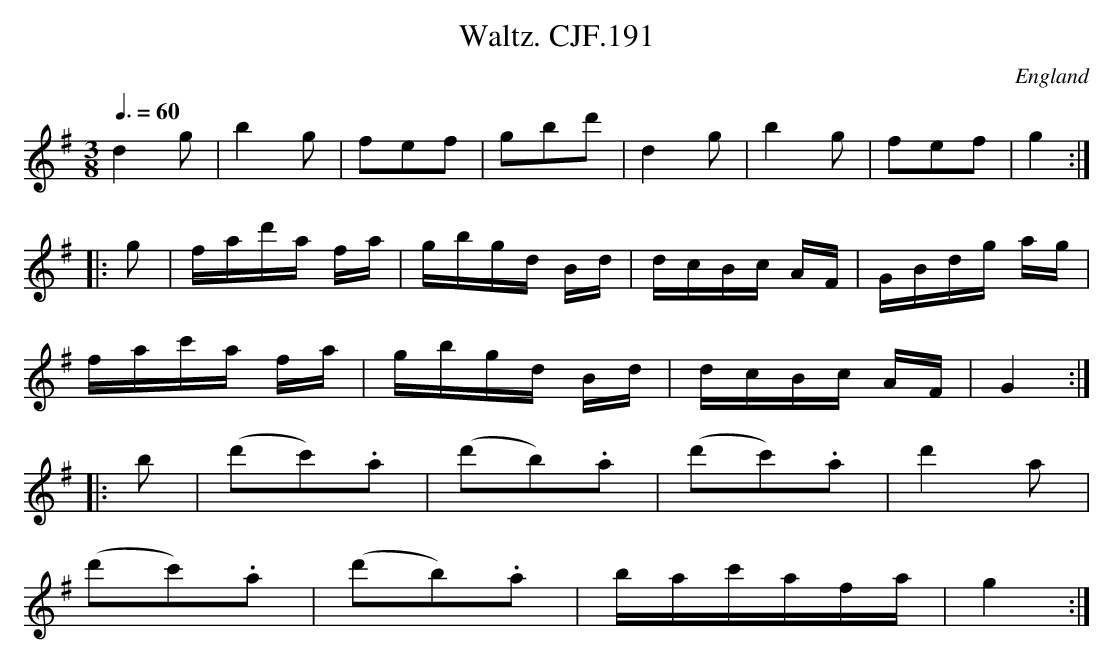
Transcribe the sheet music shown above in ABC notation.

X:1
T:Waltz. CJF.191
O:England
M:3/8
L:1/16
Q:3/8=60
K:G major
d4g2|b4g2|f2e2f2|g2b2d'2|\
d4g2|b4g2|f2e2f2|g4:|!
|:g2|fad'a fa|gbgd Bd|dcBc AF|GBdg ag|!
fac'a fa|gbgd Bd|dcBc AF|G4:|!
|:b2|(d'2c'2).a2|(d'2b2).a2|(d'2c'2).a2|d'4a2|!
(d'2c'2).a2|(d'2b2).a2|bac'afa|g4:|
